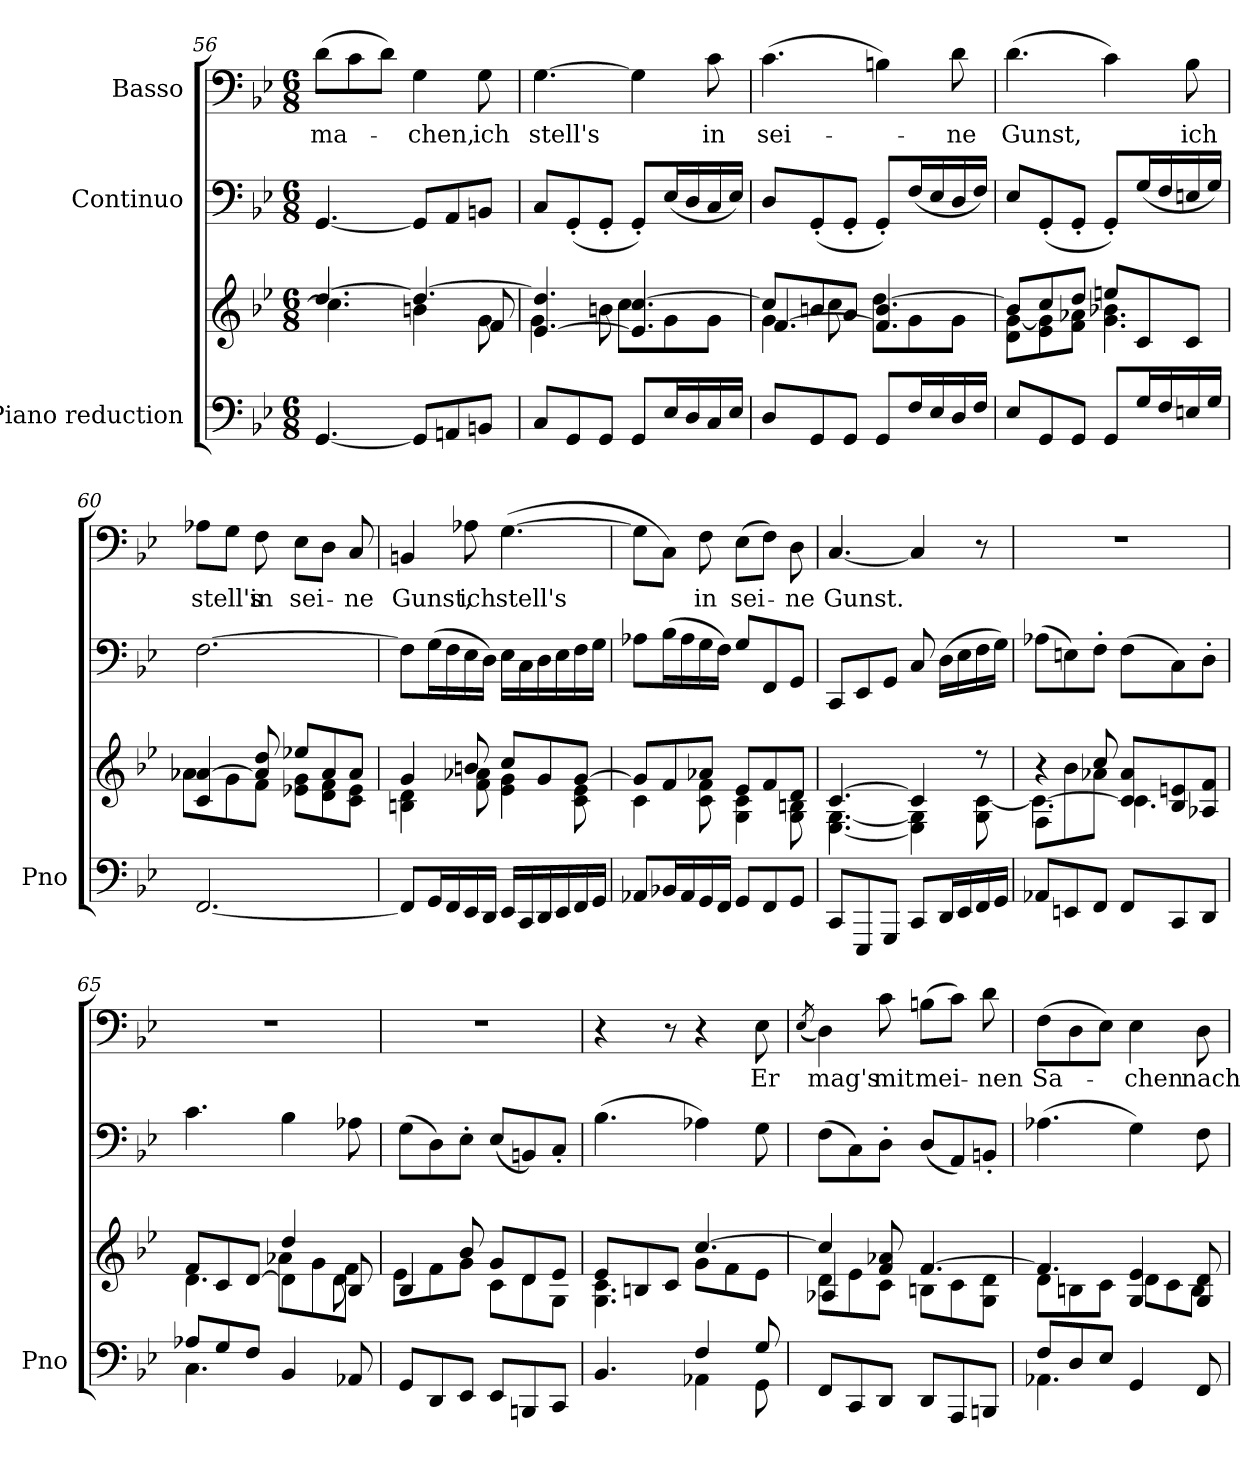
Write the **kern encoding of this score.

**kern	**kern	**kern	**kern	**text
*part3	*part3	*part2	*part1	*part1
*staff4	*staff3	*staff2	*staff1	*staff1
*I"Piano reduction	*	*I"Continuo	*I"Basso	*
*I'Pno	*	*	*	*
*clefF4	*clefG2	*clefF4	*clefF4	*
*k[b-e-]	*k[b-e-]	*k[b-e-]	*k[b-e-]	*
*M6/8	*M6/8	*M6/8	*M6/8	*
=56	=56	=56	=56	=56
*	*^	*	*	*
*	*	*^	*	*	*
!	!	!	!	!	!	!LO:LY:b
[4.GG/	[4.dd/	4.cc\]	4.ryy	[4.GG/	(8d\L	ma-
.	.	.	.	.	8c\	.
.	.	.	.	.	8d\J)	.
!	!	!	!	!	!	!LO:LY:b
8GG/L]	4.dd/_	4bn\	4ryy	8GG/L]	4G\	-chen,
8AAn/	.	.	.	8AA/	.	.
!	!	!	!	!	!	!LO:LY:b
8BBn/J	.	8g\	8f/	8BBn/J	8G\	ich
!!LO:PB:g=z
=57	=57	=57	=57	=57	=57	=57
!	!	!	!	!	!	!LO:LY:b
*	*	*v	*v	*	*	*
8C/L	[<4.e-/ 4.dd/]	4g\	8C/L	[4.G\	stell's
8GG/	.	.	(8GG'/	.	.
8GG/J	.	8bn\	8GG'/J	.	.
8GG/L	4.e-/] [4.cc/	8cc\L	8GG'/L)	4G\]	.
16E-/L	.	8g\	(16E-/L	.	.
16D/	.	.	16D/	.	.
!	!	!	!	!	!LO:LY:b
16C/	.	8g\J	16C/	8c\	in
16E-/JJ	.	.	16E-/JJ)	.	.
=58	=58	=58	=58	=58	=58
*	*	*^	*	*	*
!	!	!	!	!	!	!LO:LY:b
8D/L	8cc/L]	4g\	[<4.f/	8D/L	(4.c\	sei-
8GG/	8bn/	.	.	(8GG'/	.	.
8GG/J	8a/J	8cc\	.	8GG'/J	.	.
8GG/L	4.f/] [4.b/	8dd\L	4.ryy	8GG'/L)	4Bn\)	.
16F/L	.	8g\	.	(16F/L	.	.
16E-/	.	.	.	16E-/	.	.
!	!	!	!	!	!	!LO:LY:b
16D/	.	8g\J	.	16D/	8d\	-ne
16F/JJ	.	.	.	16F/JJ)	.	.
*	*	*v	*v	*	*	*
=59	=59	=59	=59	=59	=59
!	!	!	!	!	!LO:LY:b
8E-/L	8b/L]	8d\ [8g\L	8E-/L	(4.d\	Gunst,
8GG/	8cc/	8e-\ 8g\]	(8GG'/	.	.
8GG/J	8dd/J	8f\ 8a-X\J	8GG'/J	.	.
8GG/L	8een/L	4.g\ 4.b-X\	8GG'/L)	4c\)	.
16G/L	8c/	.	(16G/L	.	.
16F/	.	.	16F/	.	.
!	!	!	!	!	!LO:LY:b
16En/	8c/J	.	16En/	8B-\	ich
16G/JJ	.	.	16G/JJ)	.	.
=60	=60	=60	=60	=60	=60
!	!	!	!	!	!LO:LY:b
[2.FF/	4c/ [4a-X/	8a-\L	[2.F\	8A-X\L	stell's
.	.	8g\	.	8G\J	.
!	!	!	!	!	!LO:LY:b
.	8a-/] 8dd/	8f\J	.	8F\	in
!	!	!	!	!	!LO:LY:b
.	8ee-X/L	8e-X\ 8g\L	.	8E-\L	sei-
.	8a-/	8d\ 8f\	.	8D\J	.
!	!	!	!	!	!LO:LY:b
.	8a-/J	8c\ 8e-\J	.	8C/	-ne
=61	=61	=61	=61	=61	=61
!	!	!	!	!	!LO:LY:b
8FF/L]	4g/	4Bn\ 4d\	8F\L]	4BBn/	Gunst,
16GG/L	.	.	(16G\L	.	.
16FF/	.	.	16F\	.	.
!	!	!	!	!	!LO:LY:b
16EE-/	8bn/	8f\ 8a-X\	16E-\	8A-X\	ich
16DD/JJ	.	.	16D\JJ)	.	.
!	!	!	!	!	!LO:LY:b
16EE-/LL	8cc/L	4e-\ 4g\	16E-\LL	([4.G\	stell's
16CC/	.	.	16C\	.	.
16DD/	8g/	.	16D\	.	.
16EE-/	.	.	16E-\	.	.
16FF/	[8g/J	8c\ 8e-\	16F\	.	.
16GG/JJ	.	.	16G\JJ	.	.
=62	=62	=62	=62	=62	=62
8AA-X/L	8g/L]	4c\	8A-X\L	8G\L]	.
16BB-X/L	8f/	.	(16B-\L	8C\J)	.
16AA-/	.	.	16A-\	.	.
!	!	!	!	!	!LO:LY:b
16GG/	8a-X/J	8c\ 8f\	16G\	8F\	in
16FF/JJ	.	.	16F\JJ)	.	.
!	!	!	!	!	!LO:LY:b
8GG/L	8e-/L	4G\ 4c\	8G/L	(8E-\L	sei-
8FF/	8f/	.	8FF/	8F\J)	.
!	!	!	!	!	!LO:LY:b
8GG/J	8d/J	8G\ 8Bn\	8GG/J	8D\	-ne
=63	=63	=63	=63	=63	=63
!	!	!	!	!	!LO:LY:b
8CC/L	[4.c/	[4.E-\ [4.G\	8CC/L	[4.C/	Gunst.
8EEE-/	.	.	8EE-/	.	.
8GGG/J	.	.	8GG/J	.	.
8CC/L	4c/]	4E-\] 4G\]	8C/	4C/]	.
16DD/L	.	.	(16D\LL	.	.
16EE-/	.	.	16E-\	.	.
16FF/	8r	8G\ [>8c\	16F\	8r	.
16GG/JJ	.	.	16G\JJ)	.	.
!!LO:LB:g=z
=64	=64	=64	=64	=64	=64
*	*	*^	*	*	*
8AA-X/L	4r	8F/L	4.c\_	(8A-X\L	2.r	.
8EEn/	.	8b-\	.	8En\)	.	.
8FF/J	8cc/	8a-X\J	.	8F'\J	.	.
8FF/L	8c/] 8a-/L	4.c\	4.ryy	(8F\L	.	.
8CC/	8B-/ 8en/	.	.	8C\)	.	.
8DD/J	8A-X/ 8f/J	.	.	8D'\J	.	.
=65	=65	=65	=65	=65	=65	=65
*^	*	*	*	*	*	*
8A-X/L	4.C\	8f/L	4.d\	4.ryy	4.c\	2.r	.
8G/	.	8c/	.	.	.	.	.
8F/J	.	[<8d/J	.	.	.	.	.
4BB-/	4.ryy	4dd/	4d\]	8a-X\L	4B-\	.	.
.	.	.	.	8g\	.	.	.
8AA-X/	.	8B-/	8d\	8f\J	8A-X\	.	.
*v	*v	*	*	*	*	*	*
*	*	*v	*v	*	*	*
=66	=66	=66	=66	=66	=66
8GG/L	4B-/	8e-\L	(8G\L	2.r	.
8DD/	.	8f\	8D\)	.	.
8EE-/J	8b-/	8g\J	8E-'\J	.	.
8EE-/L	8g/L	8c\L	(8E-/L	.	.
8BBBn/	8d/	8d\	8BBn/)	.	.
8CC/J	8e-/J	8G\J	8C'/J	.	.
=67	=67	=67	=67	=67	=67
*^	*	*	*	*	*
4.BB-/	4.ryy	8e-/L	4.G\ 4.c\	(4.B-\	4r	.
.	.	8Bn/	.	.	.	.
.	.	8c/J	.	.	8r	.
4F/	4AA-X\	[4.cc/	8g\L	4A-X\)	4r	.
.	.	.	8f\	.	.	.
!	!	!	!	!	!	!LO:LY:b
8G/	8GG\	.	8e-\J	8G\	8E-\	Er
*v	*v	*	*	*	*	*
*	*v	*v	*	*	*
=68	=68	=68	=68	=68
.	.	.	(8qE-/	.
*	*^	*	*	*
*	*	*^	*	*	*
!	!	!	!	!	!	!LO:LY:b
8FF/L	4cc/]	8d\L	4A-X/	(8F\L	4D\)	mag's
8CC/	.	8e-\	.	8C\)	.	.
!	!	!	!	!	!	!LO:LY:b
8DD/J	8f/ 8a-X/	8c\J	2ryy	8D'\J	8c\	mit
!	!	!	!	!	!	!LO:LY:b
8DD/L	[4.f/	8Bn\L	.	(8D/L	(8Bn\L	mei-
8AAA/	.	8c\	.	8AA/)	8c\J)	.
!	!	!	!	!	!	!LO:LY:b
8BBBn/J	.	8G\ 8d\J	.	8BBn'/J	8d\	-nen
*	*	*v	*v	*	*	*
=69	=69	=69	=69	=69	=69
*^	*	*	*	*	*
!	!	!	!	!	!	!LO:LY:b
8F/L	4.AA-X\	4.f/]	8d\L	(4.A-X\	(8F\L	Sa-
8D/	.	.	8Bn\	.	8D\	.
8E-/J	.	.	8c\J	.	8E-\J)	.
!	!	!	!	!	!	!LO:LY:b
4GG/	4.ryy	4G/ 4e-/	8d\L	4G\)	4E-\	-chen
.	.	.	8c\	.	.	.
!	!	!	!	!	!	!LO:LY:b
8FF/	.	8G/ 8d/	8B\J	8F\	8D\	nach
*v	*v	*	*	*	*	*
*	*v	*v	*	*	*
=	=	=	=	=
*-	*-	*-	*-	*-
